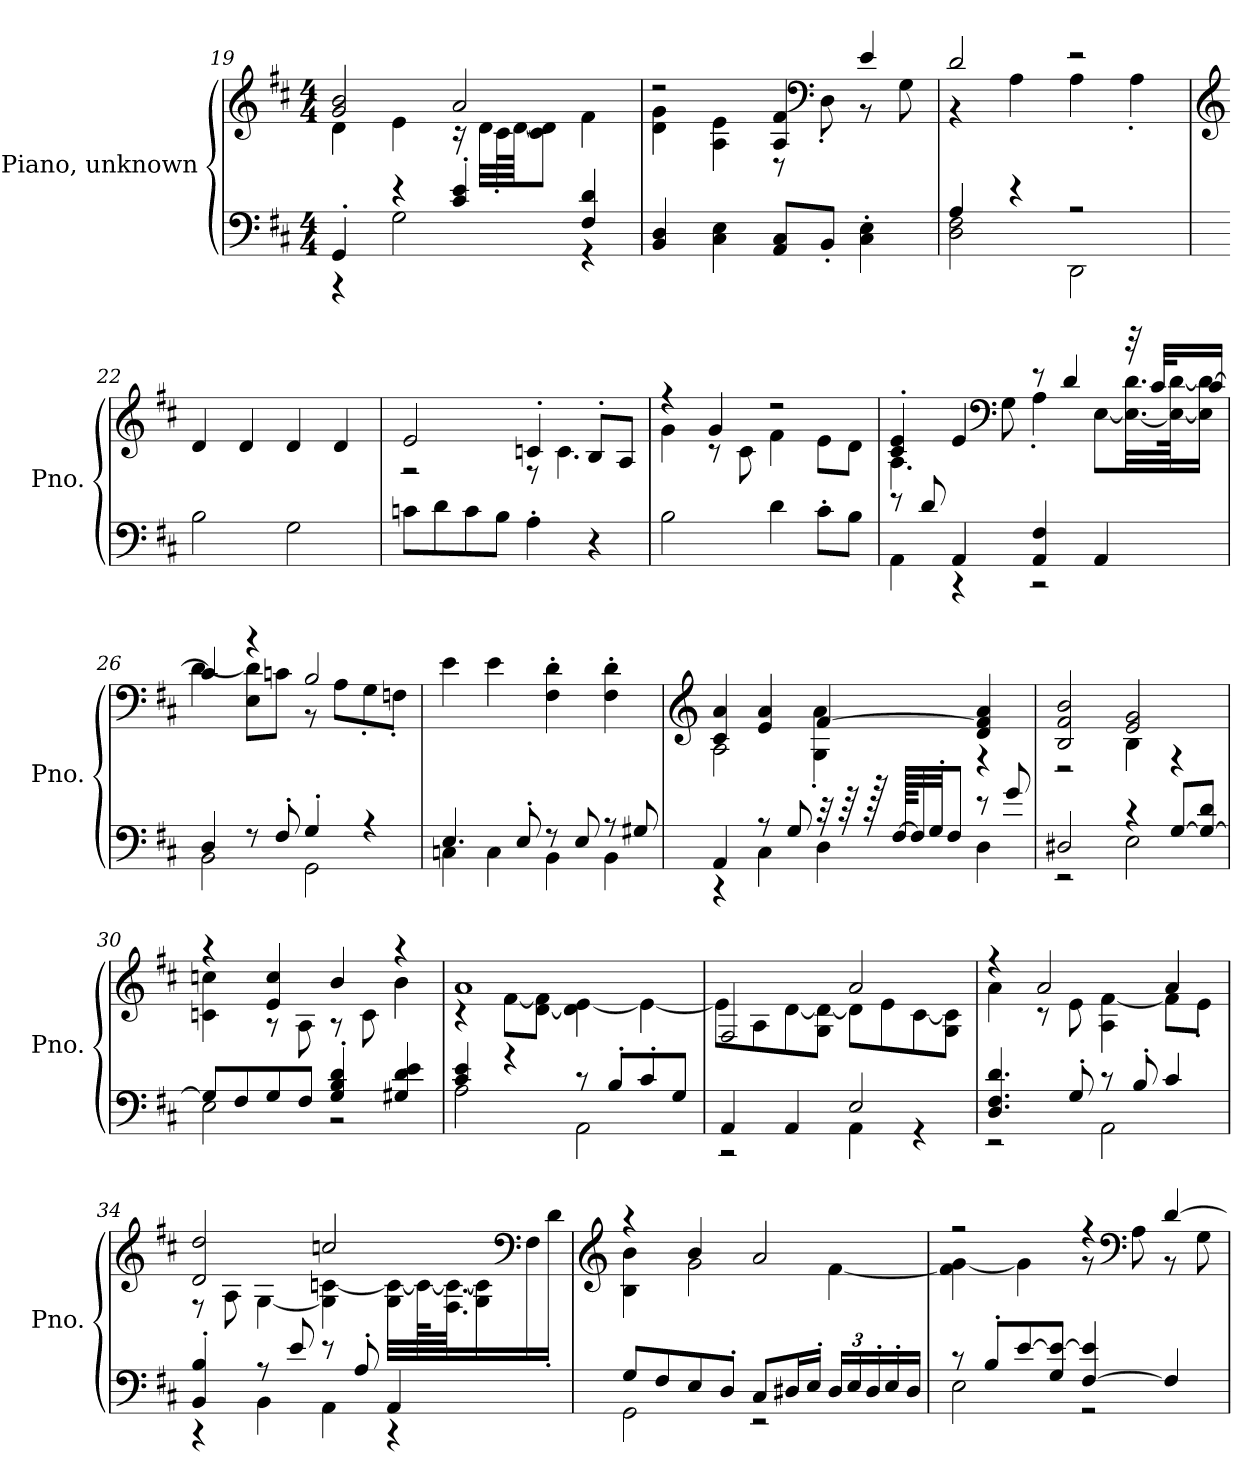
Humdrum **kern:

**kern	**kern
*part1	*part1
*staff2	*staff1
*I"Piano, unknown	*
*I'Pno.	*
*clefF4	*clefG2
*k[f#c#]	*k[f#c#]
*M4/4	*M4/4
=19	=19
*^	*^
4GG'/	4r	2g/ 2b/	4d\
4r	2G\	.	4e\
4c#/' 4e/'	.	2a/	16r
.	.	.	32d\LLL
.	.	.	64c#'\L
.	.	.	[64d\JJJ
.	.	.	8c#\ 8d\]J
4F#/ 4d/	4r	.	4f#\
*v	*v	*	*
!!LO:LB:g=z	!!
=20	=20	=20
4BB/ 4D/	2r	4d\ 4g\
4C#\ 4E\	.	4A\ 4e\
8AA/ 8C#/L	4A/ 4f#/	8r
*	*clefF4	*
8BB'/J	.	8D'\
4C#\' 4E\'	4e/	8r
.	.	8G\
=21	=21	=21
*^	*	*
4A/	2D\ 2F#\	2d/	4r
4r	.	.	4A\
2r	2DD\	2r	4A\
.	.	.	4A'\
*v	*v	*	*
*	*v	*v
=22	=22
*	*clefG2
2B\	4d/
.	4d/
2G\	4d/
.	4d/
=23	=23
*	*^
8cn\L	2e/	2r
8d\	.	.
8c\	.	.
8B\J	.	.
4A'\	4cn'/	8r
.	.	4.c\
4r	8B'/L	.
.	8A/J	.
=24	=24	=24
2B\	4r	4g\
.	4g/	8r
.	.	8c#\
4d\	2r	4f#\
8c#'\L	.	8e\L
8B\J	.	8d\J
!!LO:LB:g=z	!!
=25	=25	=25
*^	*	*
8r	4AA\	4c#/' 4e/'	4.A\
8d/	.	.	.
4AA/	4r	4e/	.
*	*	*clefF4	*
.	.	.	8G\
4AA/ 4F#/	2r	8r	4A'\
.	.	4d/	.
4AA/	.	.	[8E\L
.	.	32r	32.E\_ 32.d\LL
.	.	32c#/KLL	.
.	.	.	64E\_ [64d\JK
.	.	[16c#/JJ	16E\] 16d\]JJ
=26	=26	=26	=26
4D/	2BB\	4c#/]	[4d\
8r	.	4r	8E\ 8d\]L
8F#'/	.	.	8cn\J
4G'/	2GG\	2B/	8r
.	.	.	8A\L
4r	.	.	8G'\
.	.	.	8Fn'\J
*	*	*v	*v
=27	=27	=27
4.E/	4Cn\	4e\
.	4C\	4e\
8E'/	.	.
8r	4BB\	4F#\' 4d\'
8E/	.	.
8r	4BB\	4F#\' 4d\'
8G#X/	.	.
!!LO:PB:g=z
=28	=28	=28
*	*	*clefG2
*	*	*^
4AA/	4r	4c#/ 4a/	2A\
8r	4C#\	4e/ 4a/	.
8G/	.	.	.
32r	4D\	[4f#/	4G\' 4a\'
64r	.	.	.
128r	.	.	.
[128F#/KKLLL	.	.	.
32F#/]	.	.	.
32G'/JJ	.	.	.
8F#/J	.	.	.
8r	4D\	4d/ 4f#/] 4a/	4r
8g/	.	.	.
=29	=29	=29	=29
2D#X/	2r	2B/ 2f#/ 2b/	2r
4r	2E\	2e/ 2g/	4B\
[8G/L	.	.	4r
8G/_ 8d/J	.	.	.
=30	=30	=30	=30
8G/L]	2E\	4r	4cn\ 4ccn\
8F#/	.	.	.
8G/	.	4e/ 4cc/	8r
8F#/J	.	.	8A\
4G/' 4B/' 4d/'	2r	4b/	8r
.	.	.	8c\
4G#X/ 4d/ 4e/	.	4r	4b\
=31	=31	=31	=31
4c#/ 4e/	2A\	1a	4r
4r	.	.	[8f#\L
.	.	.	[8d\ 8f#\]J
8r	2AA\	.	4d\] [4e\
8B'/L	.	.	.
8c#'/	.	.	4e\_
8G/J	.	.	.
!!LO:LB:g=z	!!
=32	=32	=32	=32
4AA/	2r	2F#/	8e\L]
.	.	.	8A\
4AA/	.	.	[8d\
.	.	.	8G\ 8d\_J
2E/	4AA\	2a/	8d\L]
.	.	.	8e\
.	4r	.	[8c#\
.	.	.	8G\ 8c#\]J
=33	=33	=33	=33
4.D/ 4.F#/ 4.d/	2r	4r	4a\
.	.	2a/	8r
8G'/	.	.	8e\
8r	2AA\	.	4A\ [4f#\
8B'/	.	.	.
4c#/	.	4a/	8f#\L]
.	.	.	8e'\J
=34	=34	=34	=34
4BB/' 4B/'	4r	2d/ 2dd/	8r
.	.	.	8A\
8r	4BB\	.	[4G\
8e/	.	.	.
8r	4AA\	2ccn/	4G\] [4cn\
8A'/	.	.	.
4AA/	4r	.	32G\ 32c\_LLL
.	.	.	128c\KL_
.	.	.	64.F#\ 64.c\_JJ
.	.	.	16G\ 16c\]
*	*	*clefF4	*
.	.	.	16F#\
.	.	.	16d'\JJ
!!LO:LB:g=z	!!
=35	=35	=35	=35
*	*	*clefG2	*
8G/L	2GG\	4r	4B\ 4b\
8F#/	.	.	.
8E/	.	4b/	2g\
8D'/J	.	.	.
8C#/L	2r	2a/	.
16D#X/L	.	.	.
16E'/JJ	.	.	.
*Xbrackettup	*	*	*
24D#/LL	.	.	[4f#\
24E/	.	.	.
24D#'/	.	.	.
16E'/	.	.	.
16D#/JJ	.	.	.
=36	=36	=36	=36
8r	2E\	2r	4f#\] [4g\
8B'/L	.	.	.
[8e/	.	.	4g\]
8G/ 8e/_J	.	.	.
[4F#/ 4e/]	2r	4r	8r
*	*	*clefF4	*
.	.	.	8A\
4F#/]	.	[4d/	8r
.	.	.	8G\
*v	*v	*	*
*	*v	*v
=	=
*-	*-
